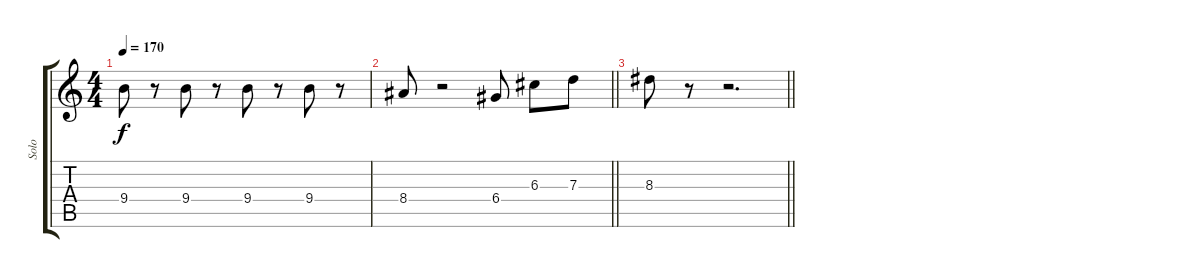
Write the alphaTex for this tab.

\track ("Solo" "Solo") {instrument distortionguitar}
\staff {score tabs}
\tuning (E4 B3 G3 D3 A2 E2) {hide}
\ts (4 4)
\tempo 170
\clef g2
\ks c
9.4.8{dy f} r.8 9.4.8 r.8 9.4.8 r.8 9.4.8 r.8 |
\barLineRight lightlight
8.4.8 r.2 6.4.8 6.3.8 7.3.8 |
\barLineRight lightlight
8.3.8 r.8 r.2{d}
